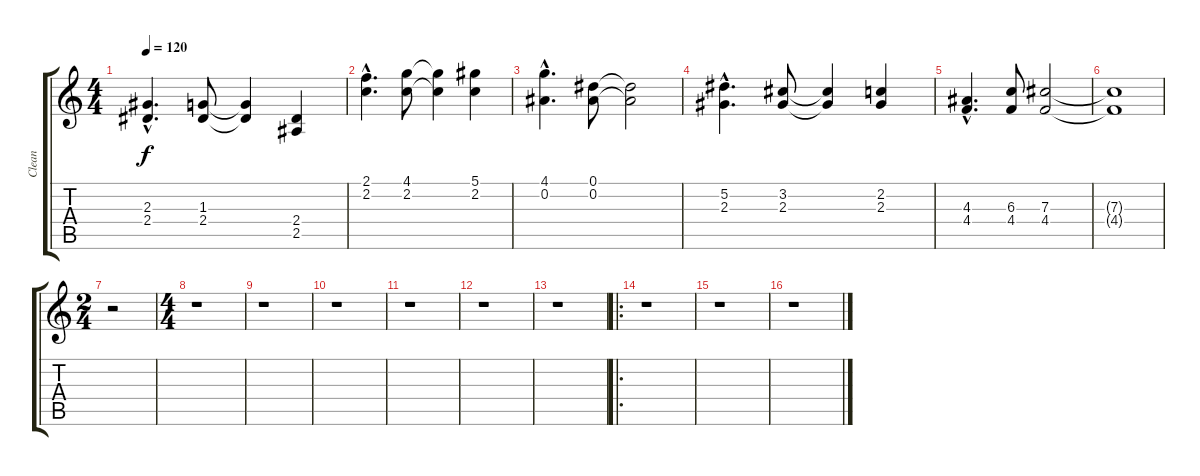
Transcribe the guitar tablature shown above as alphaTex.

\track ("Clean" "Clean") {instrument electricguitarclean}
\staff {score tabs}
\tuning (Eb4 Bb3 Gb3 Db3 Ab2 Eb2) {hide}
\ts (4 4)
\tempo 120
\clef g2
\ks c
(2.3{hac} 2.4{hac}).4{d dy f} (1.3 2.4).8 (1.3{t} 2.4{t}).4 (2.4 2.5).4 |
(2.1{hac} 2.2{hac}).4{d} (4.1 2.2).8 (4.1{t} 2.2{t}).4 (5.1 2.2).4 |
(4.1{hac} 0.2{hac}).4{d} (0.1 0.2).8 (0.1{t} 0.2{t}).2 |
(5.2{hac} 2.3{hac}).4{d} (3.2 2.3).8 (3.2{t} 2.3{t}).4 (2.2 2.3).4 |
(4.3{hac} 4.4{hac}).4{d} (6.3 4.4).8 (7.3 4.4).2 |
(7.3{t} 4.4{t}).1 |
\ts (2 4)
r.2 |
\ts (4 4)
r.1 |
r.1 |
r.1 |
r.1 |
r.1 |
r.1 |
\ro
r.1 |
r.1 |
r.1
